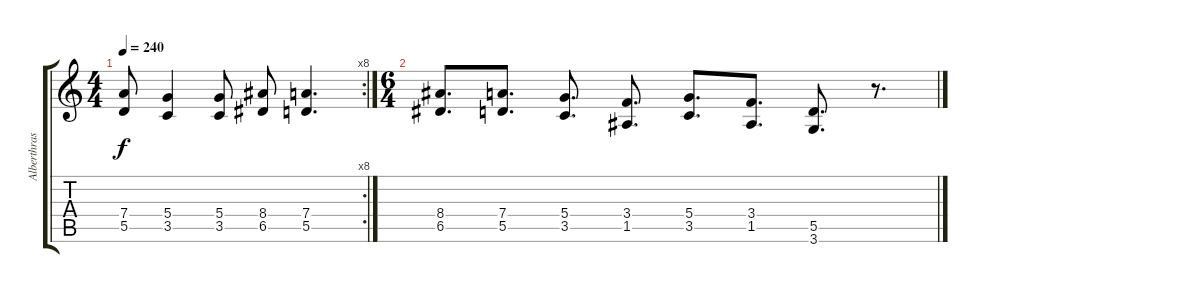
\track ("Alberthrash" "Alberthras") {instrument overdrivenguitar}
\staff {score tabs}
\tuning (E4 B3 G3 D3 A2 E2) {hide}
\rc 8
\ts (4 4)
\tempo 240
\clef g2
\ks c
(7.4 5.5).8{dy f} (5.4 3.5).4 (5.4 3.5).8 (8.4 6.5).8 (7.4 5.5).4{d} |
\ts (6 4)
(8.4 6.5).8{d} (7.4 5.5).8{d} (5.4 3.5).8{d} (3.4 1.5).8{d} (5.4 3.5).8{d} (3.4 1.5).8{d} (5.5 3.6).8{d} r.8{d}
